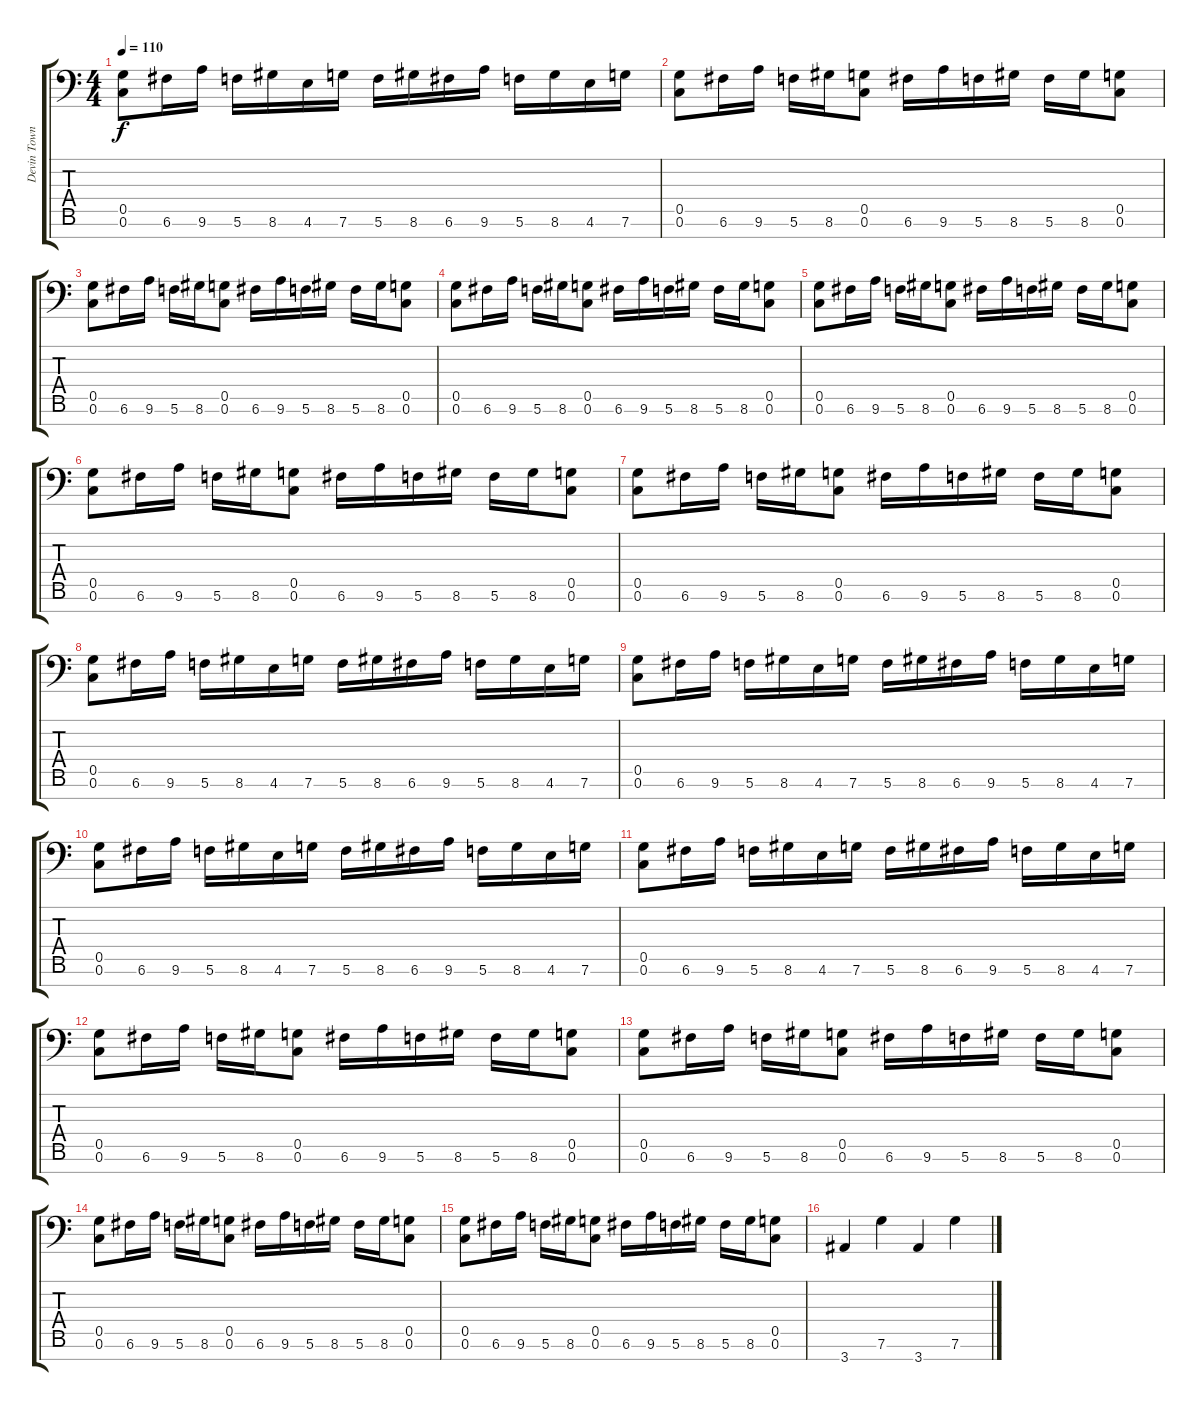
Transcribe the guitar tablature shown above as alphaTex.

\track ("Devin Townsend" "Devin Town") {instrument distortionguitar}
\staff {score tabs}
\tuning (E4 C4 G3 C3 G2 C2 G1) {hide}
\ts (4 4)
\tempo 110
\clef f4
\ks c
(0.5 0.6).8{dy f} 6.6.16 9.6.16 5.6.16 8.6.16 4.6.16 7.6.16 5.6.16 8.6.16 6.6.16 9.6.16 5.6.16 8.6.16 4.6.16 7.6.16 |
(0.5 0.6).8 6.6.16 9.6.16 5.6.16 8.6.16 (0.5 0.6).8 6.6.16 9.6.16 5.6.16 8.6.16 5.6.16 8.6.16 (0.5 0.6).8 |
(0.5 0.6).8 6.6.16 9.6.16 5.6.16 8.6.16 (0.5 0.6).8 6.6.16 9.6.16 5.6.16 8.6.16 5.6.16 8.6.16 (0.5 0.6).8 |
(0.5 0.6).8 6.6.16 9.6.16 5.6.16 8.6.16 (0.5 0.6).8 6.6.16 9.6.16 5.6.16 8.6.16 5.6.16 8.6.16 (0.5 0.6).8 |
(0.5 0.6).8 6.6.16 9.6.16 5.6.16 8.6.16 (0.5 0.6).8 6.6.16 9.6.16 5.6.16 8.6.16 5.6.16 8.6.16 (0.5 0.6).8 |
(0.5 0.6).8 6.6.16 9.6.16 5.6.16 8.6.16 (0.5 0.6).8 6.6.16 9.6.16 5.6.16 8.6.16 5.6.16 8.6.16 (0.5 0.6).8 |
(0.5 0.6).8 6.6.16 9.6.16 5.6.16 8.6.16 (0.5 0.6).8 6.6.16 9.6.16 5.6.16 8.6.16 5.6.16 8.6.16 (0.5 0.6).8 |
(0.5 0.6).8 6.6.16 9.6.16 5.6.16 8.6.16 4.6.16 7.6.16 5.6.16 8.6.16 6.6.16 9.6.16 5.6.16 8.6.16 4.6.16 7.6.16 |
(0.5 0.6).8 6.6.16 9.6.16 5.6.16 8.6.16 4.6.16 7.6.16 5.6.16 8.6.16 6.6.16 9.6.16 5.6.16 8.6.16 4.6.16 7.6.16 |
(0.5 0.6).8 6.6.16 9.6.16 5.6.16 8.6.16 4.6.16 7.6.16 5.6.16 8.6.16 6.6.16 9.6.16 5.6.16 8.6.16 4.6.16 7.6.16 |
(0.5 0.6).8 6.6.16 9.6.16 5.6.16 8.6.16 4.6.16 7.6.16 5.6.16 8.6.16 6.6.16 9.6.16 5.6.16 8.6.16 4.6.16 7.6.16 |
(0.5 0.6).8 6.6.16 9.6.16 5.6.16 8.6.16 (0.5 0.6).8 6.6.16 9.6.16 5.6.16 8.6.16 5.6.16 8.6.16 (0.5 0.6).8 |
(0.5 0.6).8 6.6.16 9.6.16 5.6.16 8.6.16 (0.5 0.6).8 6.6.16 9.6.16 5.6.16 8.6.16 5.6.16 8.6.16 (0.5 0.6).8 |
(0.5 0.6).8 6.6.16 9.6.16 5.6.16 8.6.16 (0.5 0.6).8 6.6.16 9.6.16 5.6.16 8.6.16 5.6.16 8.6.16 (0.5 0.6).8 |
(0.5 0.6).8 6.6.16 9.6.16 5.6.16 8.6.16 (0.5 0.6).8 6.6.16 9.6.16 5.6.16 8.6.16 5.6.16 8.6.16 (0.5 0.6).8 |
3.7.4 7.6.4 3.7.4 7.6.4
